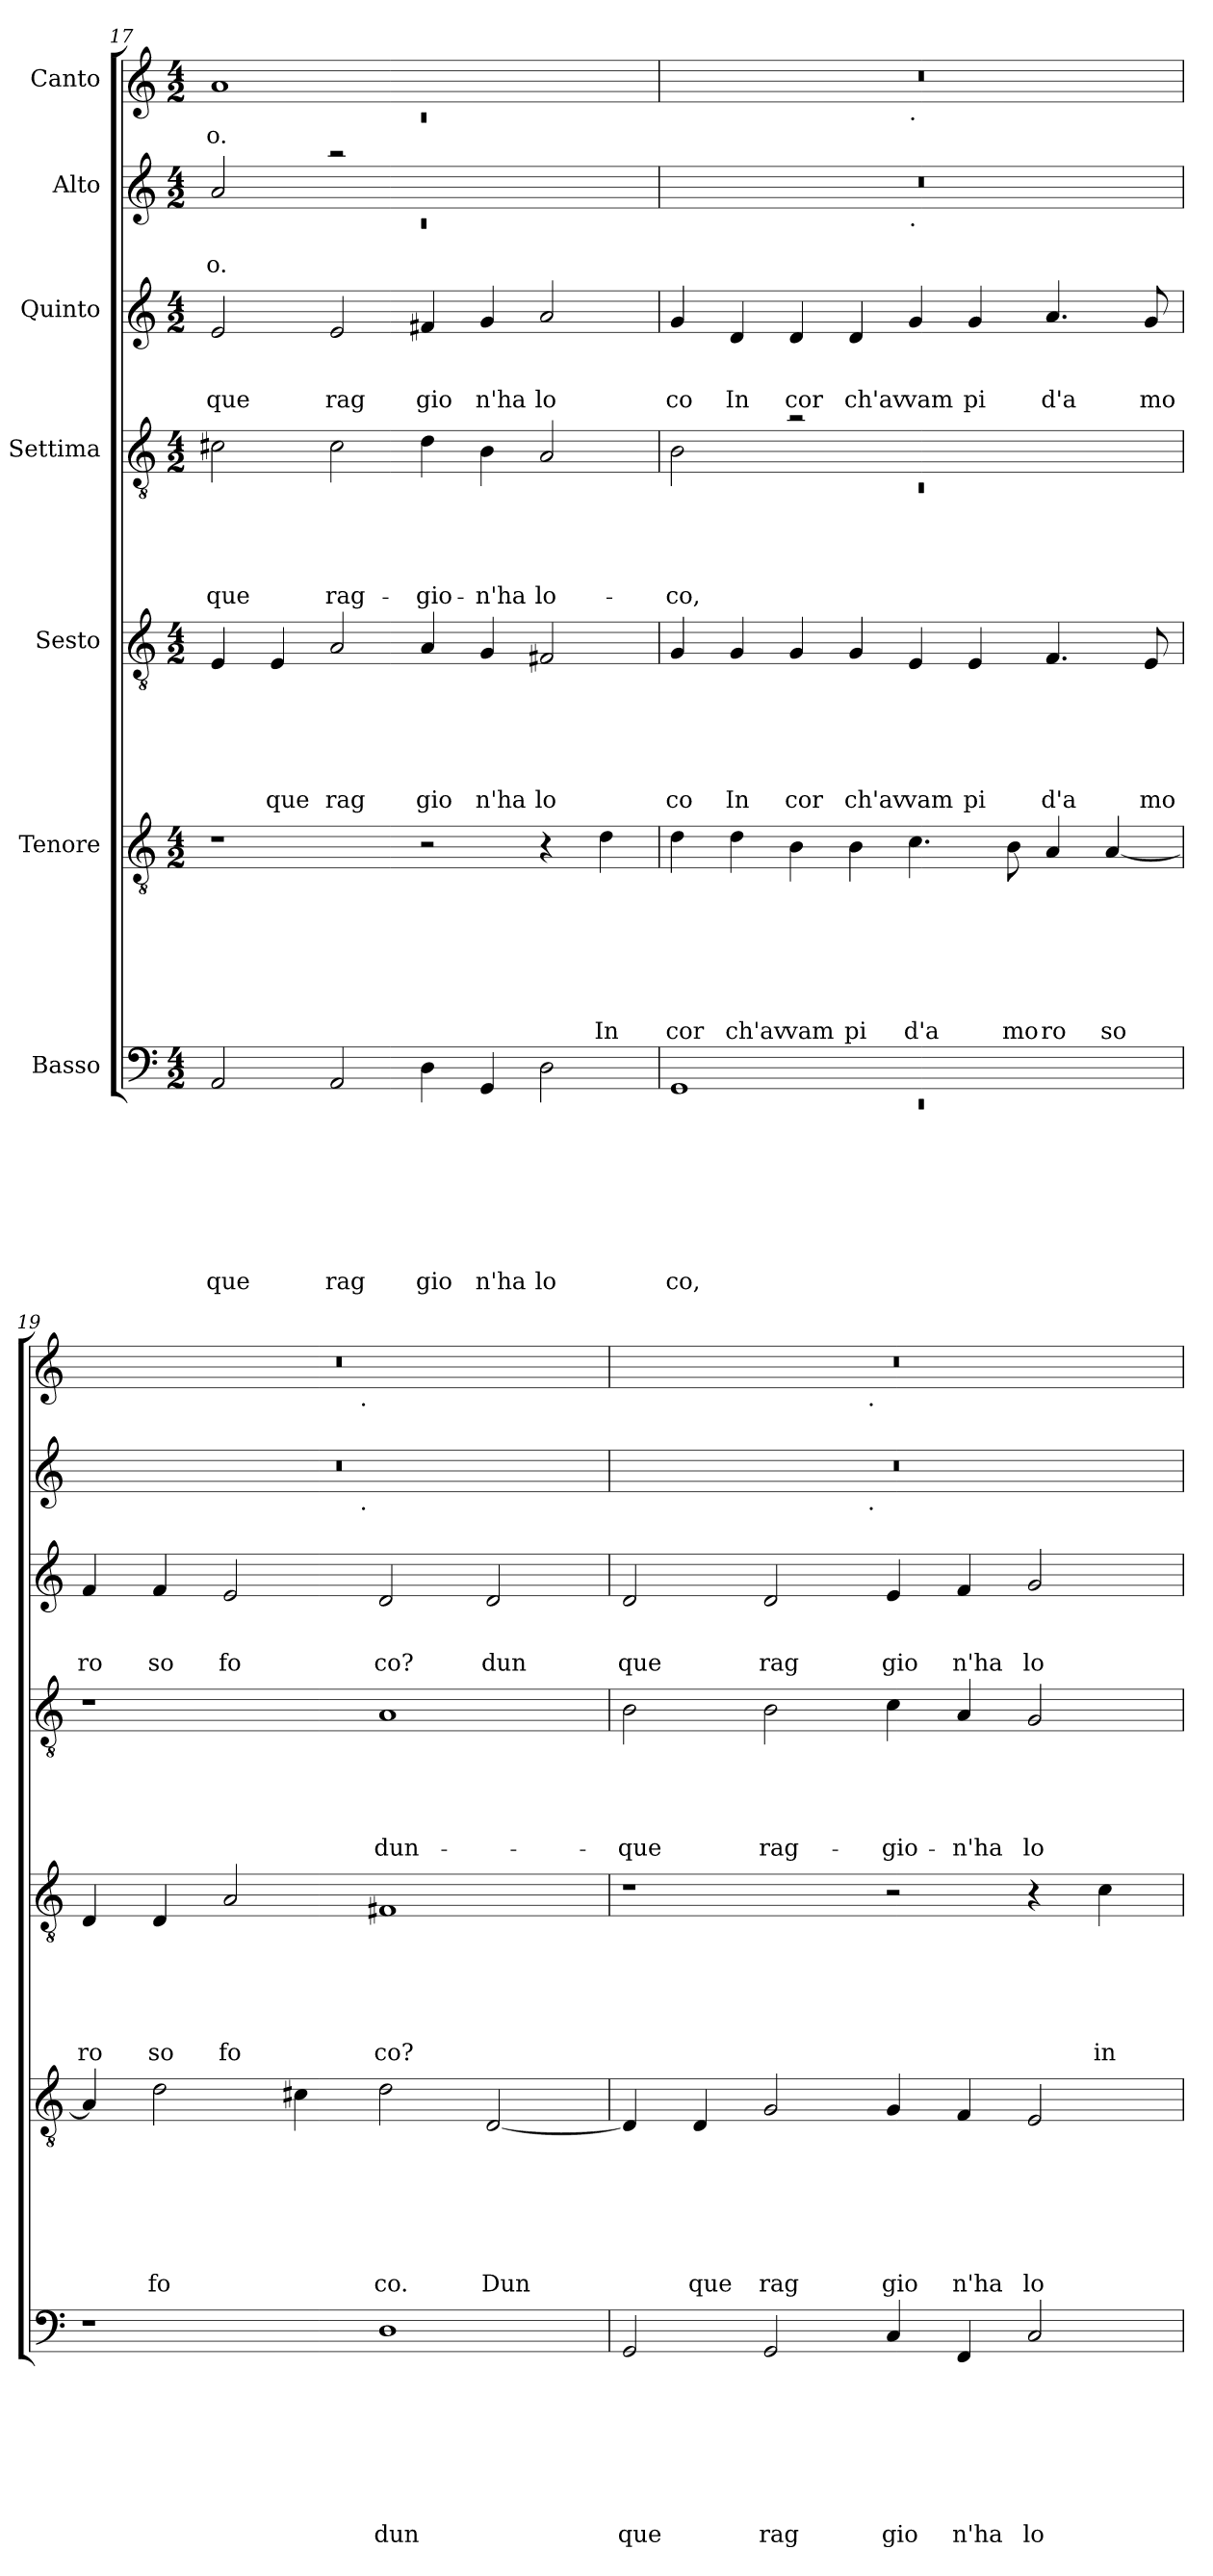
**kern	**text	**text	**text	**text	**text	**text	**text	**text	**kern	**text	**text	**text	**text	**text	**text	**text	**kern	**text	**text	**text	**text	**text	**text	**kern	**text	**text	**text	**text	**text	**kern	**text	**text	**text	**kern	**text	**text	**kern	**text
*part7	*part7	*part7	*part7	*part7	*part7	*part7	*part7	*part7	*part6	*part6	*part6	*part6	*part6	*part6	*part6	*part6	*part5	*part5	*part5	*part5	*part5	*part5	*part5	*part4	*part4	*part4	*part4	*part4	*part4	*part3	*part3	*part3	*part3	*part2	*part2	*part2	*part1	*part1
*staff7	*staff7	*staff7	*staff7	*staff7	*staff7	*staff7	*staff7	*staff7	*staff6	*staff6	*staff6	*staff6	*staff6	*staff6	*staff6	*staff6	*staff5	*staff5	*staff5	*staff5	*staff5	*staff5	*staff5	*staff4	*staff4	*staff4	*staff4	*staff4	*staff4	*staff3	*staff3	*staff3	*staff3	*staff2	*staff2	*staff2	*staff1	*staff1
*I"Basso	*	*	*	*	*	*	*	*	*I"Tenore	*	*	*	*	*	*	*	*I"Sesto	*	*	*	*	*	*	*I"Settima	*	*	*	*	*	*I"Quinto	*	*	*	*I"Alto	*	*	*I"Canto	*
*clefF4	*	*	*	*	*	*	*	*	*clefGv2	*	*	*	*	*	*	*	*clefGv2	*	*	*	*	*	*	*clefGv2	*	*	*	*	*	*clefG2	*	*	*	*clefG2	*	*	*clefG2	*
*k[]	*	*	*	*	*	*	*	*	*k[]	*	*	*	*	*	*	*	*k[]	*	*	*	*	*	*	*k[]	*	*	*	*	*	*k[]	*	*	*	*k[]	*	*	*k[]	*
*C:	*	*	*	*	*	*	*	*	*C:	*	*	*	*	*	*	*	*C:	*	*	*	*	*	*	*C:	*	*	*	*	*	*C:	*	*	*	*C:	*	*	*C:	*
*M4/2	*	*	*	*	*	*	*	*	*M4/2	*	*	*	*	*	*	*	*M4/2	*	*	*	*	*	*	*M4/2	*	*	*	*	*	*M4/2	*	*	*	*M4/2	*	*	*M4/2	*
=17	=17	=17	=17	=17	=17	=17	=17	=17	=17	=17	=17	=17	=17	=17	=17	=17	=17	=17	=17	=17	=17	=17	=17	=17	=17	=17	=17	=17	=17	=17	=17	=17	=17	=17	=17	=17	=17	=17
*	*	*	*	*	*	*	*	*	*	*	*	*	*	*	*	*	*	*	*	*	*	*	*	*	*	*	*	*	*	*	*	*	*	*^	*	*	*^	*
!	!	!	!	!	!	!	!	!LO:LY:b	!	!	!	!	!	!	!	!	!	!	!	!	!	!	!	!	!	!	!	!	!LO:LY:b	!	!	!	!LO:LY:b	!	!LO:N:vis=1	!	!LO:LY:b	!	!LO:N:vis=1	!LO:LY:b
2AA/	.	.	.	.	.	.	.	que	1r	.	.	.	.	.	.	.	4E/	.	.	.	.	.	.	2c#X\	.	.	.	.	-que	2e/	.	.	que	2a/	0rc	.	o.	1a	0rc	o.
!	!	!	!	!	!	!	!	!	!	!	!	!	!	!	!	!	!	!	!	!	!	!	!LO:LY:b	!	!	!	!	!	!	!	!	!	!	!	!	!	!	!	!	!
.	.	.	.	.	.	.	.	.	.	.	.	.	.	.	.	.	4E/	.	.	.	.	.	que	.	.	.	.	.	.	.	.	.	.	.	.	.	.	.	.	.
!	!	!	!	!	!	!	!	!LO:LY:b	!	!	!	!	!	!	!	!	!	!	!	!	!	!	!LO:LY:b	!	!	!	!	!	!LO:LY:b	!	!	!	!LO:LY:b	!	!	!	!	!	!	!
2AA/	.	.	.	.	.	.	.	rag	.	.	.	.	.	.	.	.	2A/	.	.	.	.	.	rag	2c#\	.	.	.	.	rag-	2e/	.	.	rag	2raa	.	.	.	.	.	.
!	!	!	!	!	!	!	!	!LO:LY:b	!	!	!	!	!	!	!	!	!	!	!	!	!	!	!LO:LY:b	!	!	!	!	!	!LO:LY:b	!	!	!	!LO:LY:b	!	!	!	!	!	!	!
4D\	.	.	.	.	.	.	.	gio	2r	.	.	.	.	.	.	.	4A/	.	.	.	.	.	gio	4d\	.	.	.	.	-gio-	4f#X/	.	.	gio	1ryy	.	.	.	1ryy	.	.
!	!	!	!	!	!	!	!	!LO:LY:b	!	!	!	!	!	!	!	!	!	!	!	!	!	!	!LO:LY:b	!	!	!	!	!	!LO:LY:b	!	!	!	!LO:LY:b	!	!	!	!	!	!	!
4GG/	.	.	.	.	.	.	.	n'ha	.	.	.	.	.	.	.	.	4G/	.	.	.	.	.	n'ha	4B\	.	.	.	.	-n'ha	4g/	.	.	n'ha	.	.	.	.	.	.	.
!	!	!	!	!	!	!	!	!LO:LY:b	!	!	!	!	!	!	!	!	!	!	!	!	!	!	!LO:LY:b	!	!	!	!	!	!LO:LY:b	!	!	!	!LO:LY:b	!	!	!	!	!	!	!
2D\	.	.	.	.	.	.	.	lo	4r	.	.	.	.	.	.	.	2F#X/	.	.	.	.	.	lo	2A/	.	.	.	.	lo-	2a/	.	.	lo	.	.	.	.	.	.	.
!	!	!	!	!	!	!	!	!	!	!	!	!	!	!	!	!LO:LY:b	!	!	!	!	!	!	!	!	!	!	!	!	!	!	!	!	!	!	!	!	!	!	!	!
.	.	.	.	.	.	.	.	.	4d\	.	.	.	.	.	.	In	.	.	.	.	.	.	.	.	.	.	.	.	.	.	.	.	.	.	.	.	.	.	.	.
=18	=18	=18	=18	=18	=18	=18	=18	=18	=18	=18	=18	=18	=18	=18	=18	=18	=18	=18	=18	=18	=18	=18	=18	=18	=18	=18	=18	=18	=18	=18	=18	=18	=18	=18	=18	=18	=18	=18	=18	=18
*^	*	*	*	*	*	*	*	*	*	*	*	*	*	*	*	*	*	*	*	*	*	*	*	*^	*	*	*	*	*	*	*	*	*	*	*	*	*	*	*	*
!	!LO:N:vis=1	!	!	!	!	!	!	!	!LO:LY:b	!	!	!	!	!	!	!	!LO:LY:b	!	!	!	!	!	!	!LO:LY:b	!	!LO:N:vis=1	!	!	!	!	!LO:LY:b	!	!	!	!LO:LY:b	!	!	!	!	!	!	!
1GG	0rEE	.	.	.	.	.	.	.	co,	4d\	.	.	.	.	.	.	cor	4G/	.	.	.	.	.	co	2B\	0rC	.	.	.	.	-co,	4g/	.	.	co	0r	1ryy	.	.	0r	1ryy	.
!	!	!	!	!	!	!	!	!	!	!	!	!	!	!	!	!	!LO:LY:b	!	!	!	!	!	!	!LO:LY:b	!	!	!	!	!	!	!	!	!	!	!LO:LY:b	!	!	!	!	!	!	!
.	.	.	.	.	.	.	.	.	.	4d\	.	.	.	.	.	.	ch'av	4G/	.	.	.	.	.	In	.	.	.	.	.	.	.	4d/	.	.	In	.	.	.	.	.	.	.
!	!	!	!	!	!	!	!	!	!	!	!	!	!	!	!	!	!LO:LY:b	!	!	!	!	!	!	!LO:LY:b	!	!	!	!	!	!	!	!	!	!	!LO:LY:b	!	!	!	!	!	!	!
.	.	.	.	.	.	.	.	.	.	4B\	.	.	.	.	.	.	vam	4G/	.	.	.	.	.	cor	2ra	.	.	.	.	.	.	4d/	.	.	cor	.	.	.	.	.	.	.
!	!	!	!	!	!	!	!	!	!	!	!	!	!	!	!	!	!LO:LY:b	!	!	!	!	!	!	!LO:LY:b	!	!	!	!	!	!	!	!	!	!	!LO:LY:b	!	!	!	!	!	!	!
.	.	.	.	.	.	.	.	.	.	4B\	.	.	.	.	.	.	pi	4G/	.	.	.	.	.	ch'av	.	.	.	.	.	.	.	4d/	.	.	ch'av	.	.	.	.	.	.	.
!	!	!	!	!	!	!	!	!	!	!	!	!	!	!	!	!	!	!	!	!	!	!	!	!	!	!	!	!	!	!	!	!	!	!	!	!	!	!	!	!	!LO:TX:b:t=.	!
!	!	!	!	!	!	!	!	!	!	!	!	!	!	!	!	!	!	!	!	!	!	!	!	!	!	!	!	!	!	!	!	!	!	!	!	!	!LO:TX:b:t=.	!	!	!	!	!
!	!	!	!	!	!	!	!	!	!	!	!	!	!	!	!	!	!LO:LY:b	!	!	!	!	!	!	!LO:LY:b	!	!	!	!	!	!	!	!	!	!	!LO:LY:b	!	!	!	!	!	!	!
1ryy	.	.	.	.	.	.	.	.	.	4.c\	.	.	.	.	.	.	d'a	4E/	.	.	.	.	.	vam	1ryy	.	.	.	.	.	.	4g/	.	.	vam	.	1ryy	.	.	.	1ryy	.
!	!	!	!	!	!	!	!	!	!	!	!	!	!	!	!	!	!	!	!	!	!	!	!	!LO:LY:b	!	!	!	!	!	!	!	!	!	!	!LO:LY:b	!	!	!	!	!	!	!
.	.	.	.	.	.	.	.	.	.	.	.	.	.	.	.	.	.	4E/	.	.	.	.	.	pi	.	.	.	.	.	.	.	4g/	.	.	pi	.	.	.	.	.	.	.
!	!	!	!	!	!	!	!	!	!	!	!	!	!	!	!	!	!LO:LY:b	!	!	!	!	!	!	!	!	!	!	!	!	!	!	!	!	!	!	!	!	!	!	!	!	!
.	.	.	.	.	.	.	.	.	.	8B\	.	.	.	.	.	.	mo	.	.	.	.	.	.	.	.	.	.	.	.	.	.	.	.	.	.	.	.	.	.	.	.	.
!	!	!	!	!	!	!	!	!	!	!	!	!	!	!	!	!	!LO:LY:b	!	!	!	!	!	!	!LO:LY:b	!	!	!	!	!	!	!	!	!	!	!LO:LY:b	!	!	!	!	!	!	!
.	.	.	.	.	.	.	.	.	.	4A/	.	.	.	.	.	.	ro	4.F/	.	.	.	.	.	d'a	.	.	.	.	.	.	.	4.a/	.	.	d'a	.	.	.	.	.	.	.
!	!	!	!	!	!	!	!	!	!	!	!	!	!	!	!	!	!LO:LY:b	!	!	!	!	!	!	!	!	!	!	!	!	!	!	!	!	!	!	!	!	!	!	!	!	!
.	.	.	.	.	.	.	.	.	.	[<4A/	.	.	.	.	.	.	so	.	.	.	.	.	.	.	.	.	.	.	.	.	.	.	.	.	.	.	.	.	.	.	.	.
!	!	!	!	!	!	!	!	!	!	!	!	!	!	!	!	!	!	!	!	!	!	!	!	!LO:LY:b	!	!	!	!	!	!	!	!	!	!	!LO:LY:b	!	!	!	!	!	!	!
.	.	.	.	.	.	.	.	.	.	.	.	.	.	.	.	.	.	8E/	.	.	.	.	.	mo	.	.	.	.	.	.	.	8g/	.	.	mo	.	.	.	.	.	.	.
*v	*v	*	*	*	*	*	*	*	*	*	*	*	*	*	*	*	*	*	*	*	*	*	*	*	*v	*v	*	*	*	*	*	*	*	*	*	*	*	*	*	*	*	*
=19	=19	=19	=19	=19	=19	=19	=19	=19	=19	=19	=19	=19	=19	=19	=19	=19	=19	=19	=19	=19	=19	=19	=19	=19	=19	=19	=19	=19	=19	=19	=19	=19	=19	=19	=19	=19	=19	=19	=19	=19
!	!	!	!	!	!	!	!	!	!	!	!	!	!	!	!	!	!	!	!	!	!	!	!LO:LY:b	!	!	!	!	!	!	!	!	!	!LO:LY:b	!	!	!	!	!	!	!
1r	.	.	.	.	.	.	.	.	4A/]	.	.	.	.	.	.	.	4D/	.	.	.	.	.	ro	1r	.	.	.	.	.	4f/	.	.	ro	0r	2ryy	.	.	0r	2ryy	.
!	!	!	!	!	!	!	!	!	!	!	!	!	!	!	!	!LO:LY:b	!	!	!	!	!	!	!LO:LY:b	!	!	!	!	!	!	!	!	!	!LO:LY:b	!	!	!	!	!	!	!
.	.	.	.	.	.	.	.	.	2d\	.	.	.	.	.	.	fo	4D/	.	.	.	.	.	so	.	.	.	.	.	.	4f/	.	.	so	.	.	.	.	.	.	.
!	!	!	!	!	!	!	!	!	!	!	!	!	!	!	!	!	!	!	!	!	!	!	!LO:LY:b	!	!	!	!	!	!	!	!	!	!LO:LY:b	!	!	!	!	!	!	!
.	.	.	.	.	.	.	.	.	.	.	.	.	.	.	.	.	2A/	.	.	.	.	.	fo	.	.	.	.	.	.	2e/	.	.	fo	.	4...ryy	.	.	.	4...ryy	.
.	.	.	.	.	.	.	.	.	4c#\	.	.	.	.	.	.	.	.	.	.	.	.	.	.	.	.	.	.	.	.	.	.	.	.	.	.	.	.	.	.	.
!	!	!	!	!	!	!	!	!	!	!	!	!	!	!	!	!	!	!	!	!	!	!	!	!	!	!	!	!	!	!	!	!	!	!	!	!	!	!	!LO:TX:b:t=.	!
!	!	!	!	!	!	!	!	!	!	!	!	!	!	!	!	!	!	!	!	!	!	!	!	!	!	!	!	!	!	!	!	!	!	!	!LO:TX:b:t=.	!	!	!	!	!
.	.	.	.	.	.	.	.	.	.	.	.	.	.	.	.	.	.	.	.	.	.	.	.	.	.	.	.	.	.	.	.	.	.	.	1ryy	.	.	.	1ryy	.
!	!	!	!	!	!	!	!	!LO:LY:b	!	!	!	!	!	!	!	!LO:LY:b	!	!	!	!	!	!	!LO:LY:b	!	!	!	!	!	!LO:LY:b	!	!	!	!LO:LY:b	!	!	!	!	!	!	!
1D	.	.	.	.	.	.	.	dun	2d\	.	.	.	.	.	.	co.	1F#X	.	.	.	.	.	co?	1A	.	.	.	.	dun-	2d/	.	.	co?	.	.	.	.	.	.	.
!	!	!	!	!	!	!	!	!	!	!	!	!	!	!	!	!LO:LY:b	!	!	!	!	!	!	!	!	!	!	!	!	!	!	!	!	!LO:LY:b	!	!	!	!	!	!	!
.	.	.	.	.	.	.	.	.	[>2D/	.	.	.	.	.	.	Dun	.	.	.	.	.	.	.	.	.	.	.	.	.	2d/	.	.	dun	.	.	.	.	.	.	.
.	.	.	.	.	.	.	.	.	.	.	.	.	.	.	.	.	.	.	.	.	.	.	.	.	.	.	.	.	.	.	.	.	.	.	32ryy	.	.	.	32ryy	.
!!LO:PB:g=z	!!
=20	=20	=20	=20	=20	=20	=20	=20	=20	=20	=20	=20	=20	=20	=20	=20	=20	=20	=20	=20	=20	=20	=20	=20	=20	=20	=20	=20	=20	=20	=20	=20	=20	=20	=20	=20	=20	=20	=20	=20	=20
!	!	!	!	!	!	!	!	!LO:LY:b	!	!	!	!	!	!	!	!	!	!	!	!	!	!	!	!	!	!	!	!	!LO:LY:b	!	!	!	!LO:LY:b	!	!	!	!	!	!	!
2GG/	.	.	.	.	.	.	.	que	4D/]	.	.	.	.	.	.	.	1r	.	.	.	.	.	.	2B\	.	.	.	.	-que	2d/	.	.	que	0r	2ryy	.	.	0r	2ryy	.
!	!	!	!	!	!	!	!	!	!	!	!	!	!	!	!	!LO:LY:b	!	!	!	!	!	!	!	!	!	!	!	!	!	!	!	!	!	!	!	!	!	!	!	!
.	.	.	.	.	.	.	.	.	4D/	.	.	.	.	.	.	que	.	.	.	.	.	.	.	.	.	.	.	.	.	.	.	.	.	.	.	.	.	.	.	.
!	!	!	!	!	!	!	!	!LO:LY:b	!	!	!	!	!	!	!	!LO:LY:b	!	!	!	!	!	!	!	!	!	!	!	!	!LO:LY:b	!	!	!	!LO:LY:b	!	!	!	!	!	!	!
2GG/	.	.	.	.	.	.	.	rag	2G/	.	.	.	.	.	.	rag	.	.	.	.	.	.	.	2B\	.	.	.	.	rag-	2d/	.	.	rag	.	4...ryy	.	.	.	4...ryy	.
!	!	!	!	!	!	!	!	!	!	!	!	!	!	!	!	!	!	!	!	!	!	!	!	!	!	!	!	!	!	!	!	!	!	!	!	!	!	!	!LO:TX:b:t=.	!
!	!	!	!	!	!	!	!	!	!	!	!	!	!	!	!	!	!	!	!	!	!	!	!	!	!	!	!	!	!	!	!	!	!	!	!LO:TX:b:t=.	!	!	!	!	!
.	.	.	.	.	.	.	.	.	.	.	.	.	.	.	.	.	.	.	.	.	.	.	.	.	.	.	.	.	.	.	.	.	.	.	1ryy	.	.	.	1ryy	.
!	!	!	!	!	!	!	!	!LO:LY:b	!	!	!	!	!	!	!	!LO:LY:b	!	!	!	!	!	!	!	!	!	!	!	!	!LO:LY:b	!	!	!	!LO:LY:b	!	!	!	!	!	!	!
4C/	.	.	.	.	.	.	.	gio	4G/	.	.	.	.	.	.	gio	2r	.	.	.	.	.	.	4c\	.	.	.	.	-gio-	4e/	.	.	gio	.	.	.	.	.	.	.
!	!	!	!	!	!	!	!	!LO:LY:b	!	!	!	!	!	!	!	!LO:LY:b	!	!	!	!	!	!	!	!	!	!	!	!	!LO:LY:b	!	!	!	!LO:LY:b	!	!	!	!	!	!	!
4FF/	.	.	.	.	.	.	.	n'ha	4F/	.	.	.	.	.	.	n'ha	.	.	.	.	.	.	.	4A/	.	.	.	.	-n'ha	4f/	.	.	n'ha	.	.	.	.	.	.	.
!	!	!	!	!	!	!	!	!LO:LY:b	!	!	!	!	!	!	!	!LO:LY:b	!	!	!	!	!	!	!	!	!	!	!	!	!LO:LY:b	!	!	!	!LO:LY:b	!	!	!	!	!	!	!
2C/	.	.	.	.	.	.	.	lo	2E/	.	.	.	.	.	.	lo	4r	.	.	.	.	.	.	2G/	.	.	.	.	lo-	2g/	.	.	lo	.	.	.	.	.	.	.
!	!	!	!	!	!	!	!	!	!	!	!	!	!	!	!	!	!	!	!	!	!	!	!LO:LY:b	!	!	!	!	!	!	!	!	!	!	!	!	!	!	!	!	!
.	.	.	.	.	.	.	.	.	.	.	.	.	.	.	.	.	4c\	.	.	.	.	.	in	.	.	.	.	.	.	.	.	.	.	.	.	.	.	.	.	.
.	.	.	.	.	.	.	.	.	.	.	.	.	.	.	.	.	.	.	.	.	.	.	.	.	.	.	.	.	.	.	.	.	.	.	32ryy	.	.	.	32ryy	.
*	*	*	*	*	*	*	*	*	*	*	*	*	*	*	*	*	*	*	*	*	*	*	*	*	*	*	*	*	*	*	*	*	*	*v	*v	*	*	*	*	*
*	*	*	*	*	*	*	*	*	*	*	*	*	*	*	*	*	*	*	*	*	*	*	*	*	*	*	*	*	*	*	*	*	*	*	*	*	*v	*v	*
=	=	=	=	=	=	=	=	=	=	=	=	=	=	=	=	=	=	=	=	=	=	=	=	=	=	=	=	=	=	=	=	=	=	=	=	=	=	=
*-	*-	*-	*-	*-	*-	*-	*-	*-	*-	*-	*-	*-	*-	*-	*-	*-	*-	*-	*-	*-	*-	*-	*-	*-	*-	*-	*-	*-	*-	*-	*-	*-	*-	*-	*-	*-	*-	*-
